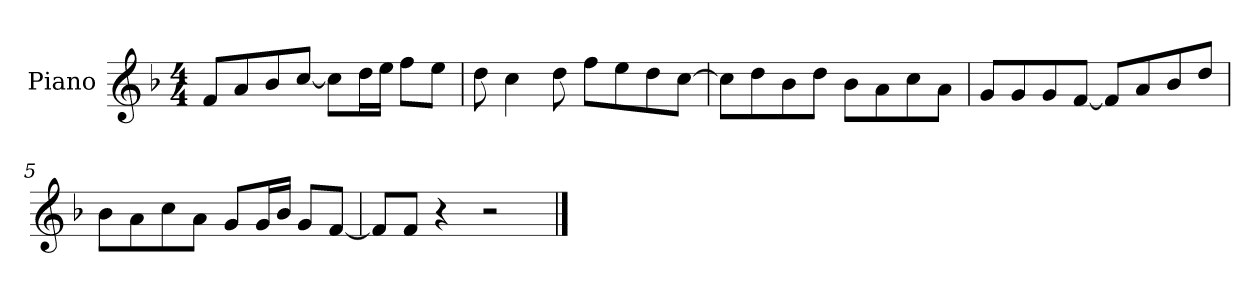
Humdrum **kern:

**kern
*part1
*staff1
*I"Piano
*I'P-no
*clefG2
*k[b-]
*M4/4
*MM90
=1
8f/L
8a/
8b-/
[8cc/J
8cc\L]
16dd\L
16ee\JJ
8ff\L
8ee\J
=2
8dd\
4cc\
8dd\
8ff\L
8ee\
8dd\
[8cc\J
=3
8cc\L]
8dd\
8b-\
8dd\J
8b-\L
8a\
8cc\
8a\J
=4
8g/L
8g/
8g/
[8f/J
8f/L]
8a/
8b-/
8dd/J
!!LO:LB:g=z
=5
8b-\L
8a\
8cc\
8a\J
8g/L
16g/L
16b-/JJ
8g/L
[8f/J
=6
8f/L]
8f/J
4r
2r
==
*-
